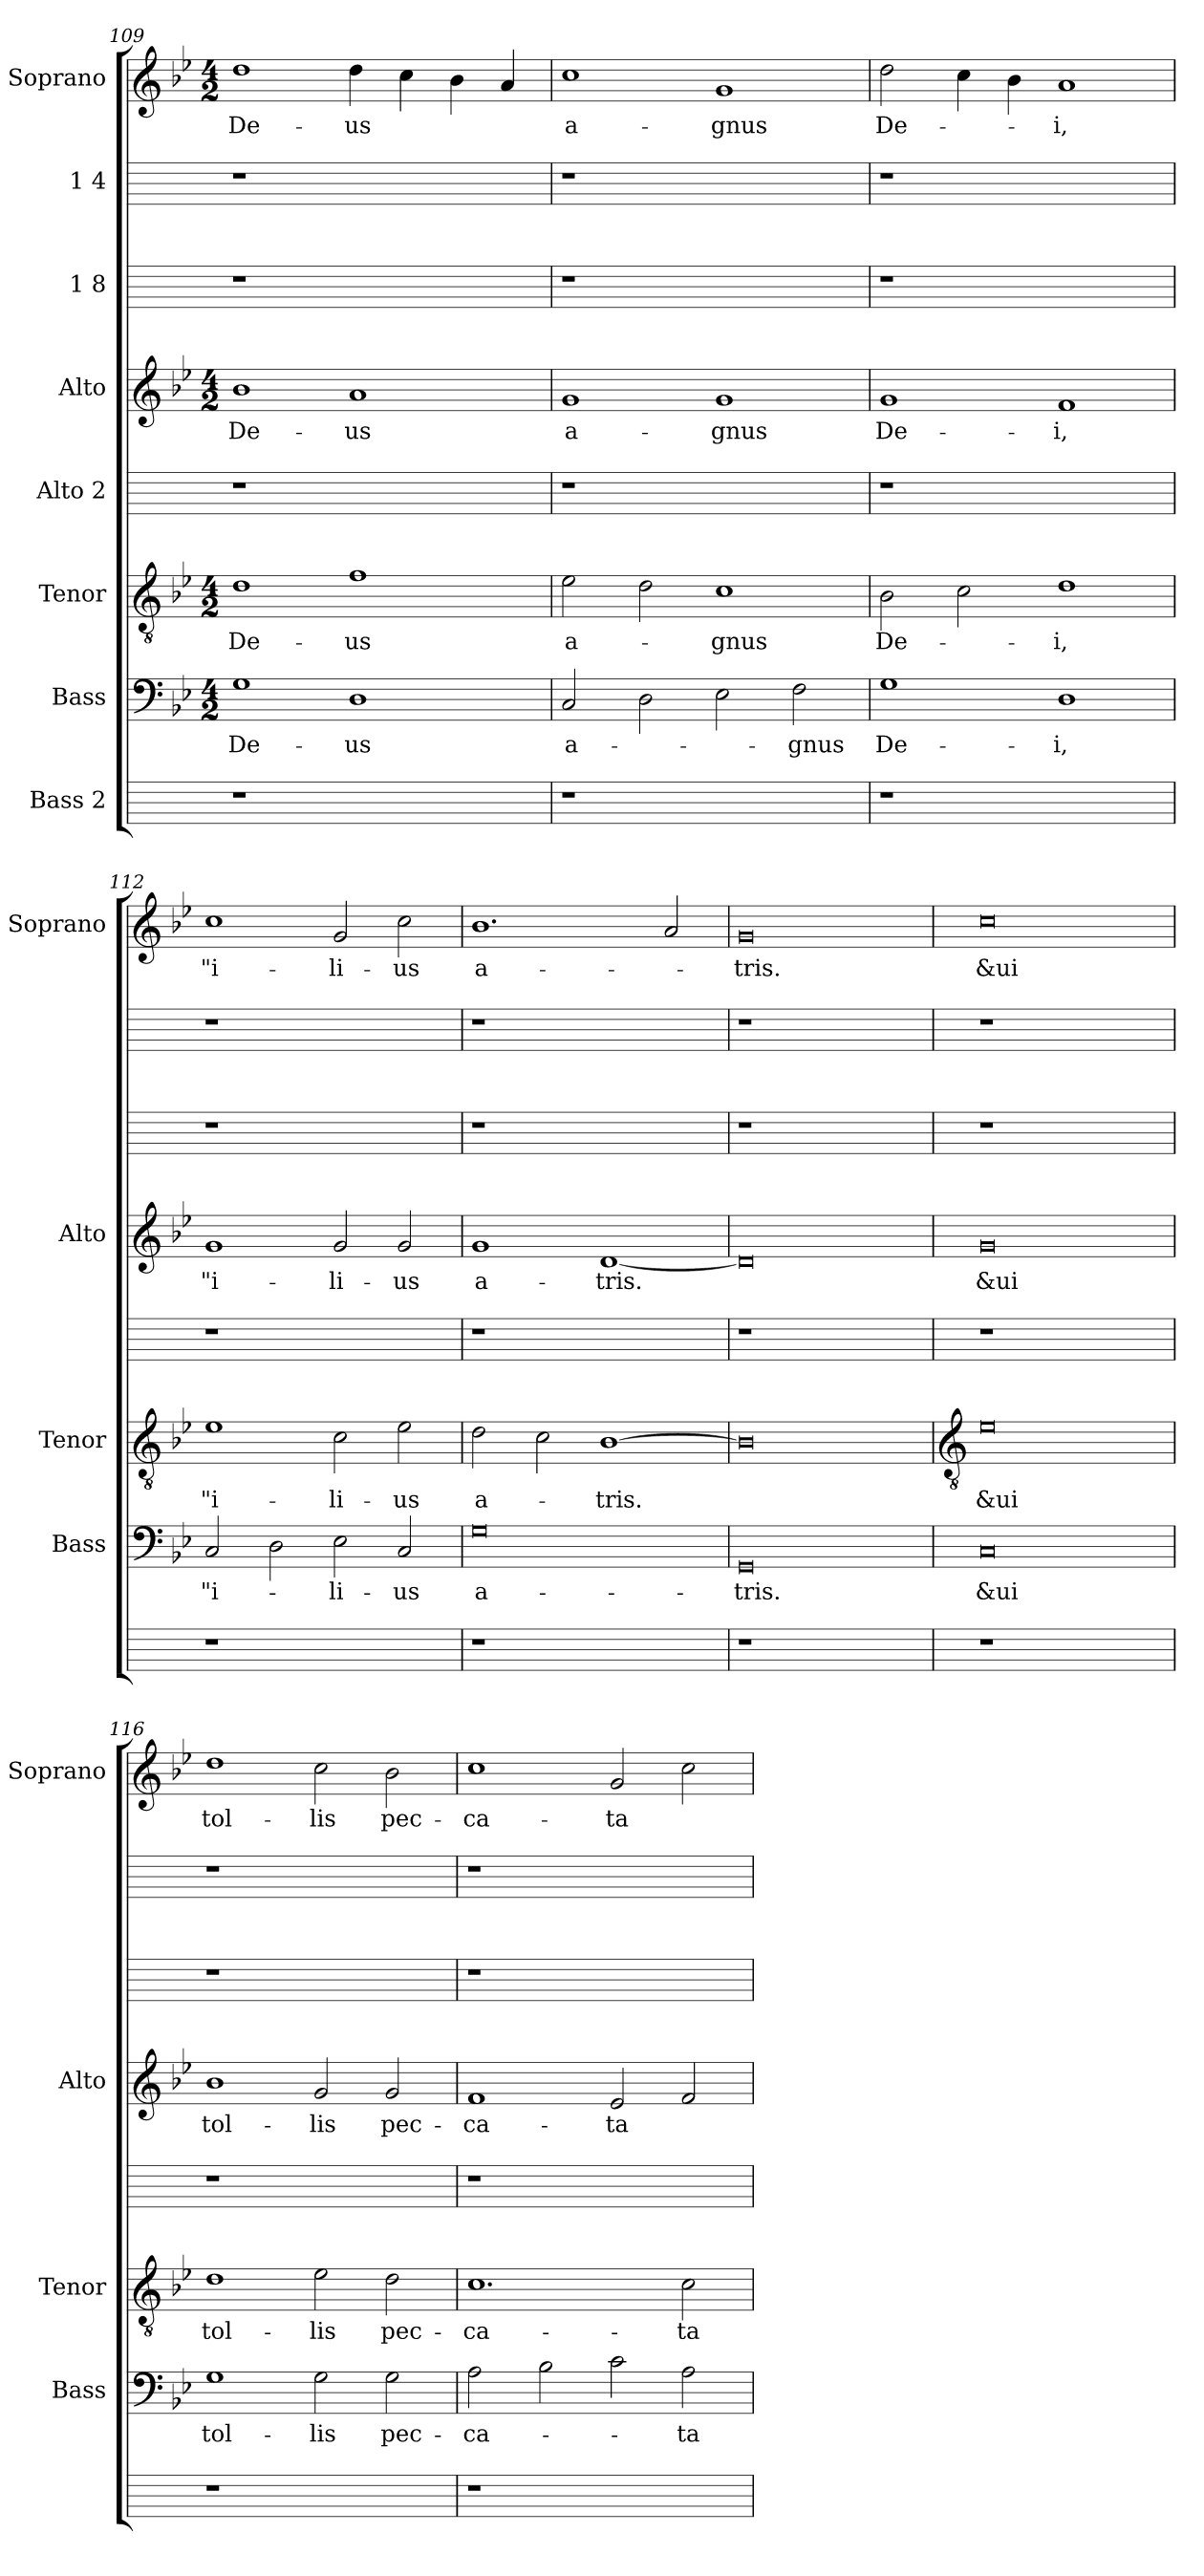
**kern	**kern	**text	**kern	**text	**kern	**kern	**text	**kern	**kern	**kern	**text
*part8	*part7	*part7	*part6	*part6	*part5	*part4	*part4	*part3	*part2	*part1	*part1
*staff8	*staff7	*staff7	*staff6	*staff6	*staff5	*staff4	*staff4	*staff3	*staff2	*staff1	*staff1
*I"Bass 2	*I"Bass	*	*I"Tenor	*	*I"Alto 2	*I"Alto	*	*I"1 8	*I"1 4	*I"Soprano	*
*	*I'Bass	*	*I'Tenor	*	*	*I'Alto	*	*	*	*I'Soprano	*
*	*clefF4	*	*clefGv2	*	*	*clefG2	*	*	*	*clefG2	*
*	*k[b-e-]	*	*k[b-e-]	*	*	*k[b-e-]	*	*	*	*k[b-e-]	*
*	*B-:	*	*B-:	*	*	*B-:	*	*	*	*B-:	*
*	*M4/2	*	*M4/2	*	*	*M4/2	*	*	*	*M4/2	*
=109	=109	=109	=109	=109	=109	=109	=109	=109	=109	=109	=109
!	!	!LO:LY:b:cj	!	!LO:LY:b:cj	!	!	!LO:LY:b:cj	!	!	!	!LO:LY:b:cj
1r	1G	De-	1d	De-	1r	1b-	De-	1r	1r	1dd	De-
!	!	!LO:LY:b:cj	!	!LO:LY:b:cj	!	!	!LO:LY:b:cj	!	!	!	!LO:LY:b:cj
1ryy	1D	-us	1f	-us	1ryy	1a	-us	1ryy	1ryy	4dd\	-us
.	.	.	.	.	.	.	.	.	.	4cc\	.
.	.	.	.	.	.	.	.	.	.	4b-\	.
.	.	.	.	.	.	.	.	.	.	4a/	.
!!LO:LB:g=z
=110	=110	=110	=110	=110	=110	=110	=110	=110	=110	=110	=110
!	!	!LO:LY:b:cj	!	!LO:LY:b:cj	!	!	!LO:LY:b:rj	!	!	!	!LO:LY:b:rj
1r	2C/	a-	2e-\	a-	1r	1g	a-	1r	1r	1cc	a-
.	2D\	.	2d\	.	.	.	.	.	.	.	.
!	!	!	!	!LO:LY:b:cj	!	!	!LO:LY:b:cj	!	!	!	!LO:LY:b:cj
1ryy	2E-\	.	1c	-gnus	1ryy	1g	-gnus	1ryy	1ryy	1g	-gnus
!	!	!LO:LY:b:cj	!	!	!	!	!	!	!	!	!
.	2F\	-gnus	.	.	.	.	.	.	.	.	.
=111	=111	=111	=111	=111	=111	=111	=111	=111	=111	=111	=111
!	!	!LO:LY:b:cj	!	!LO:LY:b:cj	!	!	!LO:LY:b:cj	!	!	!	!LO:LY:b:cj
1r	1G	De-	2B-\	De-	1r	1g	De-	1r	1r	2dd\	De-
.	.	.	2c\	.	.	.	.	.	.	4cc\	.
.	.	.	.	.	.	.	.	.	.	4b-\	.
!	!	!LO:LY:b:rj	!	!LO:LY:b:rj	!	!	!LO:LY:b:rj	!	!	!	!LO:LY:b:rj
1ryy	1D	-i,	1d	-i,	1ryy	1f	-i,	1ryy	1ryy	1a	-i,
=112	=112	=112	=112	=112	=112	=112	=112	=112	=112	=112	=112
!	!	!LO:LY:b:cj	!	!LO:LY:b:cj	!	!	!LO:LY:b:cj	!	!	!	!LO:LY:b:cj
1r	2C/	"i-	1e-	"i-	1r	1g	"i-	1r	1r	1cc	"i-
.	2D\	.	.	.	.	.	.	.	.	.	.
!	!	!LO:LY:b:cj	!	!LO:LY:b:cj	!	!	!LO:LY:b:cj	!	!	!	!LO:LY:b:cj
1ryy	2E-\	-li-	2c\	-li-	1ryy	2g/	-li-	1ryy	1ryy	2g/	-li-
!	!	!LO:LY:b:cj	!	!LO:LY:b:cj	!	!	!LO:LY:b:cj	!	!	!	!LO:LY:b:cj
.	2C/	-us	2e-\	-us	.	2g/	-us	.	.	2cc\	-us
=113	=113	=113	=113	=113	=113	=113	=113	=113	=113	=113	=113
!	!	!LO:LY:b:cj	!	!LO:LY:b	!	!	!LO:LY:b	!	!	!	!LO:LY:b
1r	0G	a-	2d\	a-	1r	1g	a-	1r	1r	1.b-	a-
.	.	.	2c\	.	.	.	.	.	.	.	.
!	!	!	!	!LO:LY:b:cj	!	!	!LO:LY:b:cj	!	!	!	!
1ryy	.	.	[>1B-	-tris.	1ryy	[<1d	-tris.	1ryy	1ryy	.	.
.	.	.	.	.	.	.	.	.	.	2a/	.
=114	=114	=114	=114	=114	=114	=114	=114	=114	=114	=114	=114
!	!	!LO:LY:b:cj	!	!	!	!	!	!	!	!	!LO:LY:b:cj
1r	0GG	-tris.	0B-]	.	1r	0d]	.	1r	1r	0g	-tris.
1ryy	.	.	.	.	1ryy	.	.	1ryy	1ryy	.	.
!!LO:PB:g=z
=115	=115	=115	=115	=115	=115	=115	=115	=115	=115	=115	=115
*	*	*	*clefGv2	*	*	*	*	*	*	*	*
!	!	!LO:LY:b:cj	!	!LO:LY:b:cj	!	!	!LO:LY:b:cj	!	!	!	!LO:LY:b:rj
1r	0C	&ui	0e-	&ui	1r	0g	&ui	1r	1r	0cc	&ui
1ryy	.	.	.	.	1ryy	.	.	1ryy	1ryy	.	.
=116	=116	=116	=116	=116	=116	=116	=116	=116	=116	=116	=116
!	!	!LO:LY:b:cj	!	!LO:LY:b:cj	!	!	!LO:LY:b:cj	!	!	!	!LO:LY:b:cj
1r	1G	tol-	1d	tol-	1r	1b-	tol-	1r	1r	1dd	tol-
!	!	!LO:LY:b:cj	!	!LO:LY:b:cj	!	!	!LO:LY:b:cj	!	!	!	!LO:LY:b:cj
1ryy	2G\	-lis	2e-\	-lis	1ryy	2g/	-lis	1ryy	1ryy	2cc\	-lis
!	!	!LO:LY:b:cj	!	!LO:LY:b:cj	!	!	!LO:LY:b:cj	!	!	!	!LO:LY:b:cj
.	2G\	pec-	2d\	pec-	.	2g/	pec-	.	.	2b-\	pec-
=117	=117	=117	=117	=117	=117	=117	=117	=117	=117	=117	=117
!	!	!LO:LY:b:cj	!	!LO:LY:b:cj	!	!	!LO:LY:b:cj	!	!	!	!LO:LY:b:cj
1r	2A\	-ca-	1.c	-ca-	1r	1f	-ca-	1r	1r	1cc	-ca-
.	2B-\	.	.	.	.	.	.	.	.	.	.
!	!	!	!	!	!	!	!LO:LY:b:cj	!	!	!	!LO:LY:b:cj
1ryy	2c\	.	.	.	1ryy	2e-/	-ta	1ryy	1ryy	2g/	-ta
!	!	!LO:LY:b:cj	!	!LO:LY:b:cj	!	!	!	!	!	!	!
.	2A\	-ta	2c\	-ta	.	2f/	.	.	.	2cc\	.
=	=	=	=	=	=	=	=	=	=	=	=
*-	*-	*-	*-	*-	*-	*-	*-	*-	*-	*-	*-
